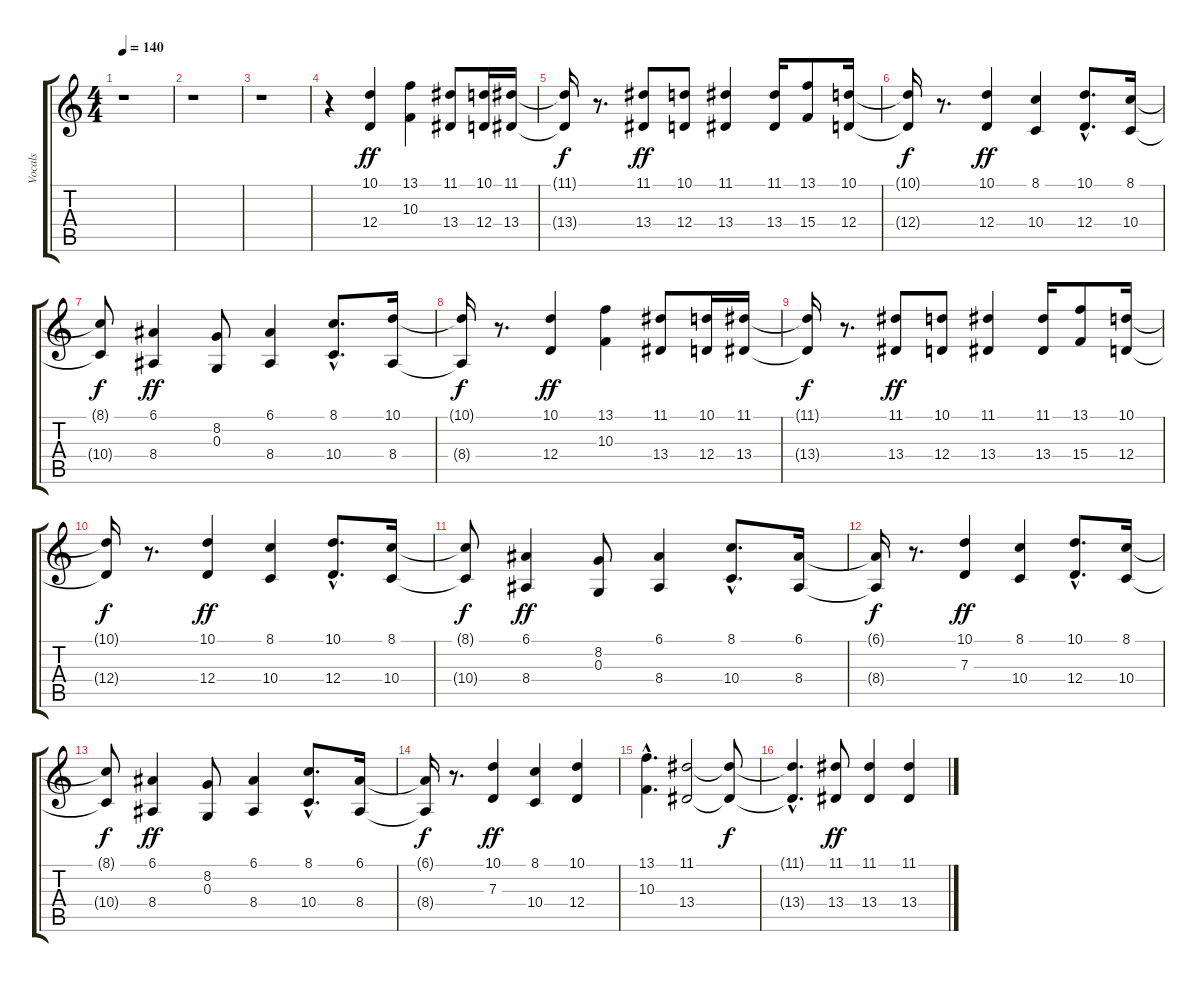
\track ("Vocals" "Vocals") {instrument lead2sawtooth}
\staff {score tabs}
\tuning (E4 B3 G3 D3 A2 E2) {hide}
\ts (4 4)
\tempo 140
\clef g2
\ks c
r.1{dy f} |
r.1 |
r.1 |
r.4 (10.1 12.4).4{dy ff} (13.1 10.3).4 (11.1 13.4).8 (10.1 12.4).16 (11.1 13.4).16 |
(11.1{t} 13.4{t}).16{dy f} r.8{d} (11.1 13.4).8{dy ff} (10.1 12.4).8 (11.1 13.4).4 (11.1 13.4).16 (13.1 15.4).8 (10.1 12.4).16 |
(10.1{t} 12.4{t}).16{dy f} r.8{d} (10.1 12.4).4{dy ff} (8.1 10.4).4 (10.1{hac} 12.4{hac}).8{d} (8.1 10.4).16 |
(8.1{t} 10.4{t}).8{dy f} (6.1 8.4).4{dy ff} (8.2 0.3).8 (6.1 8.4).4 (8.1{hac} 10.4{hac}).8{d} (10.1 8.4).16 |
(10.1{t} 8.4{t}).16{dy f} r.8{d} (10.1 12.4).4{dy ff} (13.1 10.3).4 (11.1 13.4).8 (10.1 12.4).16 (11.1 13.4).16 |
(11.1{t} 13.4{t}).16{dy f} r.8{d} (11.1 13.4).8{dy ff} (10.1 12.4).8 (11.1 13.4).4 (11.1 13.4).16 (13.1 15.4).8 (10.1 12.4).16 |
(10.1{t} 12.4{t}).16{dy f} r.8{d} (10.1 12.4).4{dy ff} (8.1 10.4).4 (10.1{hac} 12.4{hac}).8{d} (8.1 10.4).16 |
(8.1{t} 10.4{t}).8{dy f} (6.1 8.4).4{dy ff} (8.2 0.3).8 (6.1 8.4).4 (8.1{hac} 10.4{hac}).8{d} (6.1 8.4).16 |
(6.1{t} 8.4{t}).16{dy f} r.8{d} (10.1 7.3).4{dy ff} (8.1 10.4).4 (10.1{hac} 12.4{hac}).8{d} (8.1 10.4).16 |
(8.1{t} 10.4{t}).8{dy f} (6.1 8.4).4{dy ff} (8.2 0.3).8 (6.1 8.4).4 (8.1{hac} 10.4{hac}).8{d} (6.1 8.4).16 |
(6.1{t} 8.4{t}).16{dy f} r.8{d} (10.1 7.3).4{dy ff} (8.1 10.4).4 (10.1 12.4).4 |
(13.1{hac} 10.3{hac}).4{d} (11.1 13.4).2 (11.1{t} 13.4{t}).8{dy f} |
(11.1{hac t} 13.4{hac t}).4{d} (11.1 13.4).8{dy ff} (11.1 13.4).4 (11.1 13.4).4
